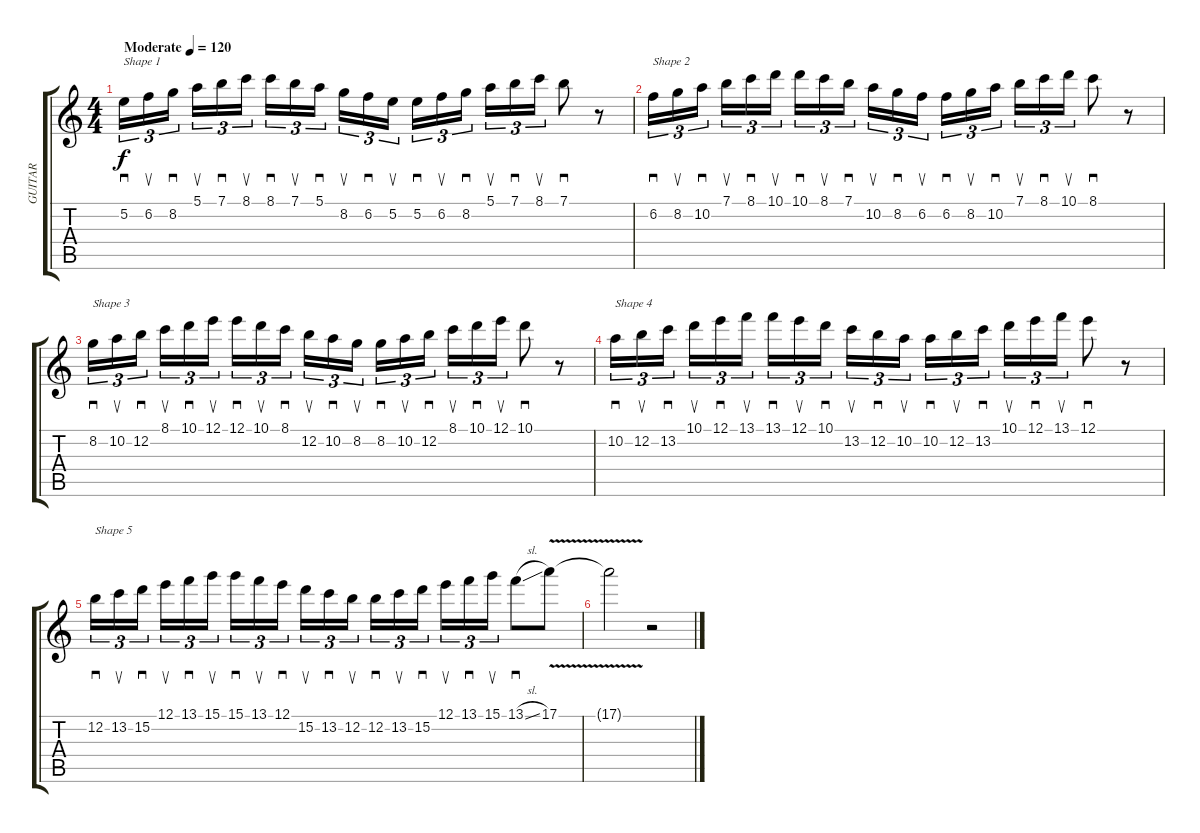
\track ("GUITAR" "GUITAR") {instrument distortionguitar}
\staff {score tabs}
\tuning (E4 B3 G3 D3 A2 E2) {hide}
\ts (4 4)
\tempo (120 "Moderate")
\clef g2
\ks c
5.2.16{sd tu (3 2) txt "Shape 1" dy f instrument distortionguitar} 6.2.16{su tu (3 2)} 8.2.16{sd tu (3 2) beam splitsecondary} 5.1.16{su tu (3 2)} 7.1.16{sd tu (3 2)} 8.1.16{su tu (3 2)} 8.1.16{sd tu (3 2)} 7.1.16{su tu (3 2)} 5.1.16{sd tu (3 2) beam splitsecondary} 8.2.16{su tu (3 2)} 6.2.16{sd tu (3 2)} 5.2.16{su tu (3 2)} 5.2.16{sd tu (3 2)} 6.2.16{su tu (3 2)} 8.2.16{sd tu (3 2) beam splitsecondary} 5.1.16{su tu (3 2)} 7.1.16{sd tu (3 2)} 8.1.16{su tu (3 2)} 7.1.8{sd} r.8 |
6.2.16{sd tu (3 2) txt "Shape 2"} 8.2.16{su tu (3 2)} 10.2.16{sd tu (3 2) beam splitsecondary} 7.1.16{su tu (3 2)} 8.1.16{sd tu (3 2)} 10.1.16{su tu (3 2)} 10.1.16{sd tu (3 2)} 8.1.16{su tu (3 2)} 7.1.16{sd tu (3 2) beam splitsecondary} 10.2.16{su tu (3 2)} 8.2.16{sd tu (3 2)} 6.2.16{su tu (3 2)} 6.2.16{sd tu (3 2)} 8.2.16{su tu (3 2)} 10.2.16{sd tu (3 2) beam splitsecondary} 7.1.16{su tu (3 2)} 8.1.16{sd tu (3 2)} 10.1.16{su tu (3 2)} 8.1.8{sd} r.8 |
8.2.16{sd tu (3 2) txt "Shape 3"} 10.2.16{su tu (3 2)} 12.2.16{sd tu (3 2) beam splitsecondary} 8.1.16{su tu (3 2)} 10.1.16{sd tu (3 2)} 12.1.16{su tu (3 2)} 12.1.16{sd tu (3 2)} 10.1.16{su tu (3 2)} 8.1.16{sd tu (3 2) beam splitsecondary} 12.2.16{su tu (3 2)} 10.2.16{sd tu (3 2)} 8.2.16{su tu (3 2)} 8.2.16{sd tu (3 2)} 10.2.16{su tu (3 2)} 12.2.16{sd tu (3 2) beam splitsecondary} 8.1.16{su tu (3 2)} 10.1.16{sd tu (3 2)} 12.1.16{su tu (3 2)} 10.1.8{sd} r.8 |
10.2.16{sd tu (3 2) txt "Shape 4"} 12.2.16{su tu (3 2)} 13.2.16{sd tu (3 2) beam splitsecondary} 10.1.16{su tu (3 2)} 12.1.16{sd tu (3 2)} 13.1.16{su tu (3 2)} 13.1.16{sd tu (3 2)} 12.1.16{su tu (3 2)} 10.1.16{sd tu (3 2) beam splitsecondary} 13.2.16{su tu (3 2)} 12.2.16{sd tu (3 2)} 10.2.16{su tu (3 2)} 10.2.16{sd tu (3 2)} 12.2.16{su tu (3 2)} 13.2.16{sd tu (3 2) beam splitsecondary} 10.1.16{su tu (3 2)} 12.1.16{sd tu (3 2)} 13.1.16{su tu (3 2)} 12.1.8{sd} r.8 |
12.2.16{sd tu (3 2) txt "Shape 5"} 13.2.16{su tu (3 2)} 15.2.16{sd tu (3 2) beam splitsecondary} 12.1.16{su tu (3 2)} 13.1.16{sd tu (3 2)} 15.1.16{su tu (3 2)} 15.1.16{sd tu (3 2)} 13.1.16{su tu (3 2)} 12.1.16{sd tu (3 2) beam splitsecondary} 15.2.16{su tu (3 2)} 13.2.16{sd tu (3 2)} 12.2.16{su tu (3 2)} 12.2.16{sd tu (3 2)} 13.2.16{su tu (3 2)} 15.2.16{sd tu (3 2) beam splitsecondary} 12.1.16{su tu (3 2)} 13.1.16{sd tu (3 2)} 15.1.16{su tu (3 2)} 13.1{sl}.8{sd} 17.1{v}.8 |
17.1{t}.2 r.2
